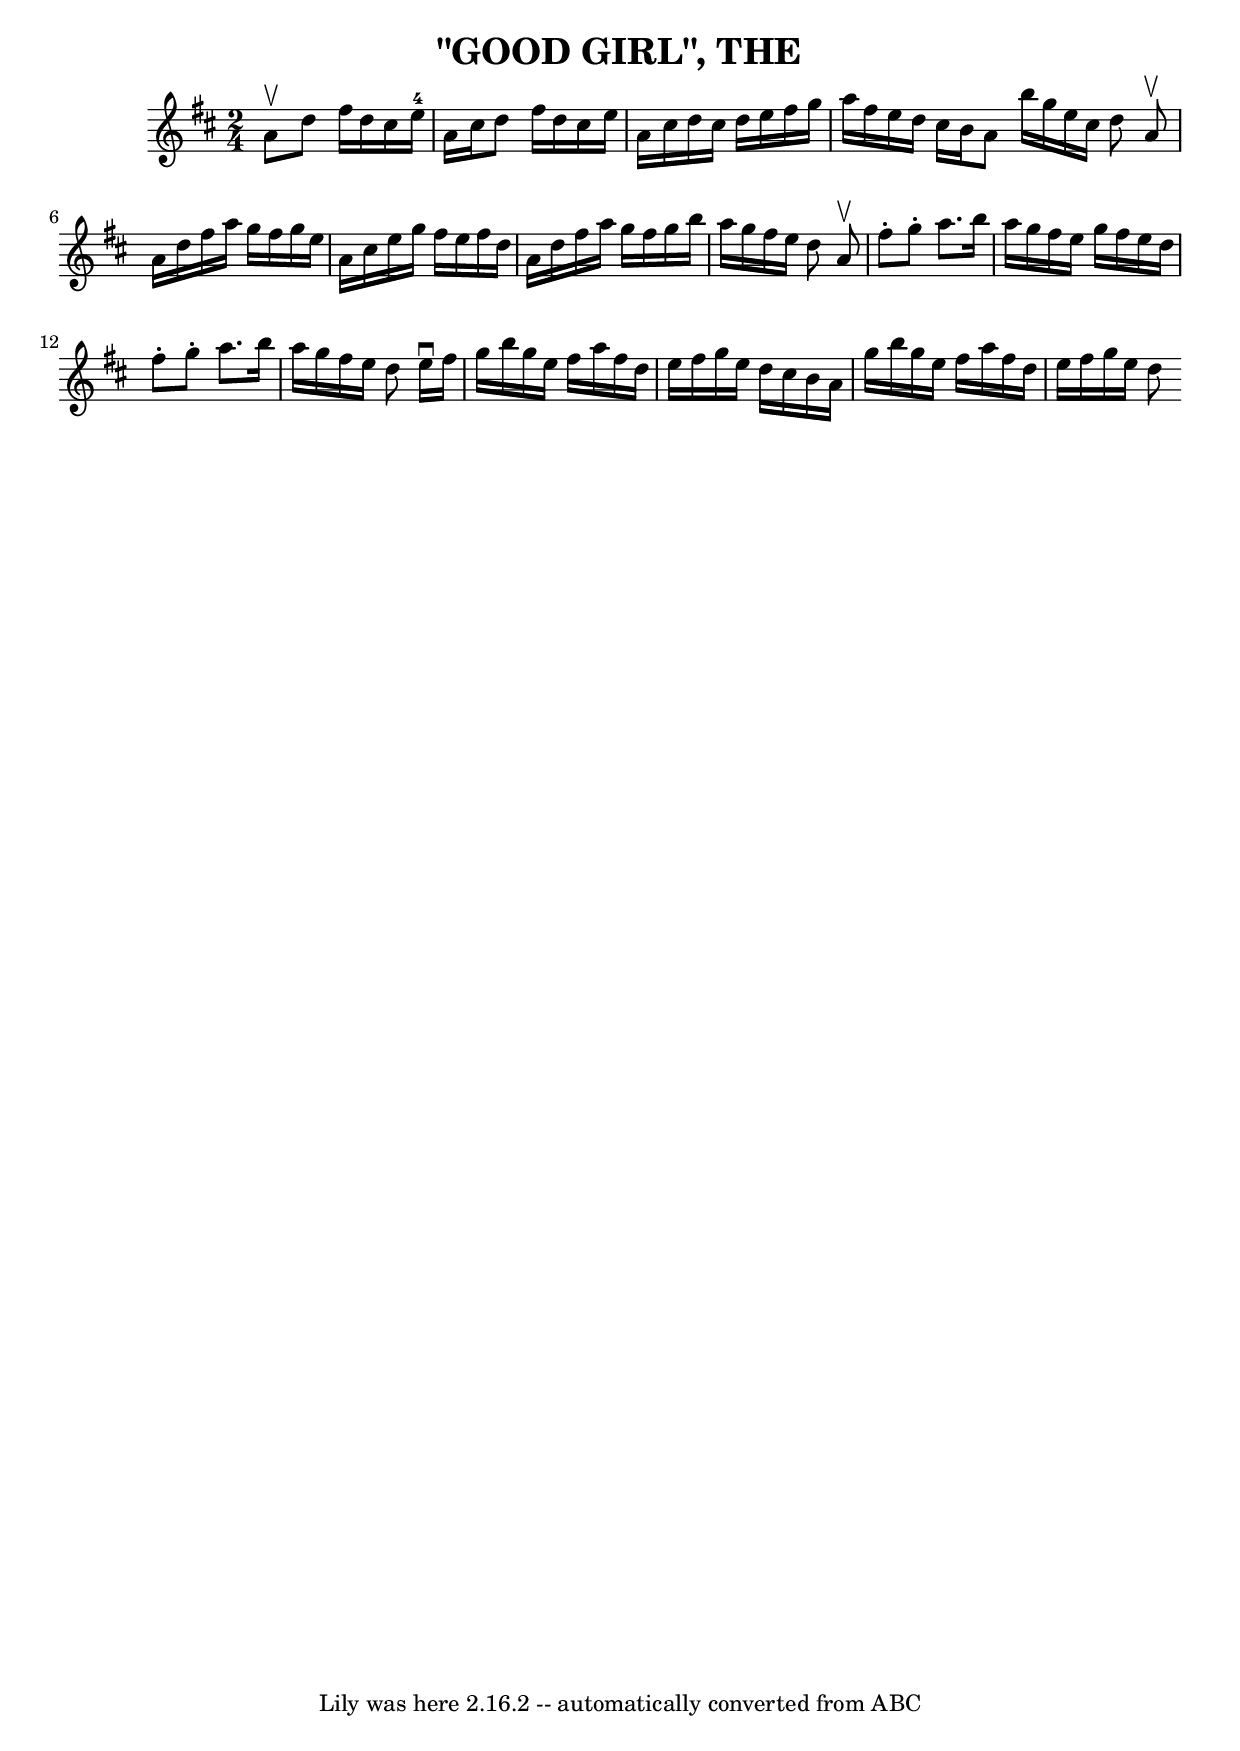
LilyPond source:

\version "2.16.2"
\include "Mammoth.ily"
\header {
  %% book = "Coles pg 26.8"
  crossRefNumber = "8"
  footnotes = "\\\\GOOD GIRL -- First lady turn second gent, first gent turn second lady.\\\\Four hands half round, and back to places.  Two couples down centre,\\\\back, first couple cast off.  Right and left 4."
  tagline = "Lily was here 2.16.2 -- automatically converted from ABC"
  title = "\"GOOD GIRL\", THE"

}
voicedefault =  {


  \time 2/4 
  \key d \major
  a'8^\upbow   |
  d''8 fis''16 d''16    
  cis''16 e''16-4 a'16 cis''16    |
  d''8 fis''16 d''16  
  cis''16 e''16 a'16 cis''16    |
  d''16 cis''16 d''16   
  e''16 fis''16 g''16 a''16 fis''16    |
  e''16 d''16    
  cis''16 b'16 a'8    \bar ":|" b''16 g''16 e''16 cis''16    
  d''8    \bar "||"     \bar "|:" a'8^\upbow   |
  a'16 d''16    
  fis''16 a''16 g''16 fis''16 g''16 e''16    |
  a'16    
  cis''16 e''16 g''16 fis''16 e''16 fis''16 d''16    |
  
  a'16 d''16 fis''16 a''16 g''16 fis''16 g''16 b''16    
  |
  a''16 g''16 fis''16 e''16 d''8    \bar ":|"     
  \bar "|:" a'8^\upbow   |
  fis''8-. g''8-. a''8. b''16    
  |
  a''16 g''16 fis''16 e''16 g''16 fis''16 e''16    
  d''16    |
  fis''8-. g''8-. a''8. b''16    |
  a''16    
  g''16 fis''16 e''16 d''8    \bar ":|"     \bar "|:" e''16^\downbow  
  fis''16    |
  g''16 b''16 g''16 e''16 fis''16 a''16    
  fis''16 d''16    |
  e''16 fis''16 g''16 e''16 d''16    
  cis''16 b'16 a'16    |
  g''16 b''16 g''16 e''16    
  fis''16 a''16 fis''16 d''16    |
  e''16 fis''16 g''16    
  e''16 d''8    \bar ":|"   

}

\score{
  <<

    \context Staff="default"
    {
      \voicedefault 
      
    }

  >>
  \layout {
    
  }
  \midi {
  }

}
